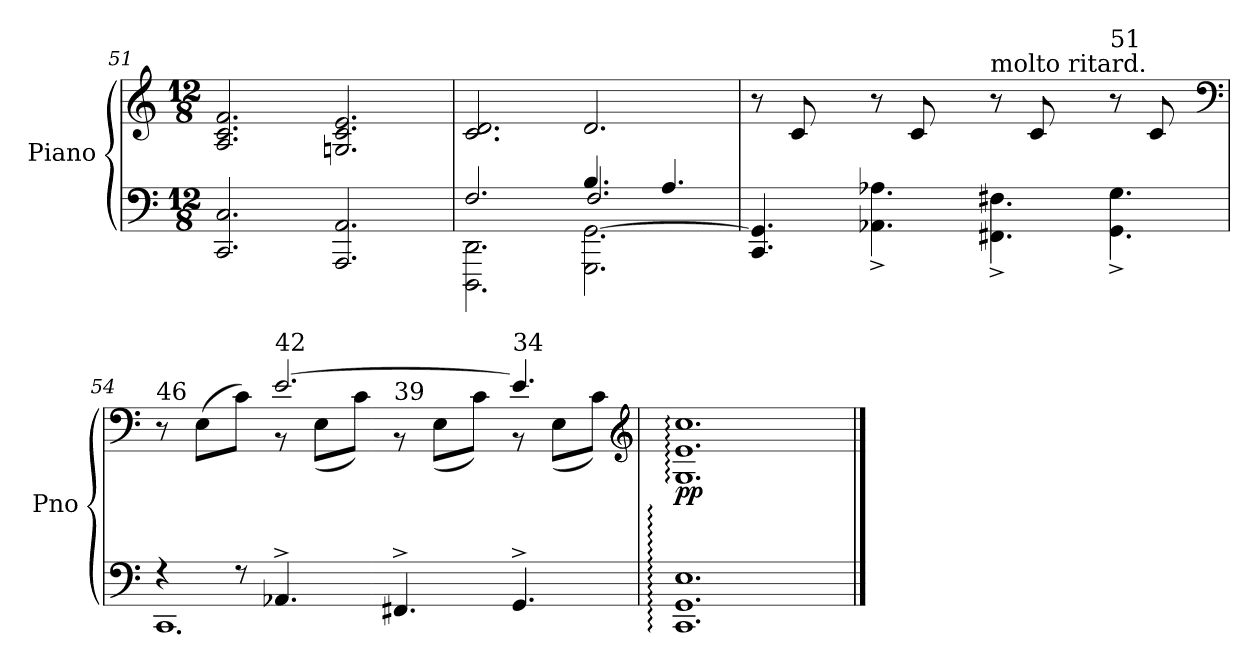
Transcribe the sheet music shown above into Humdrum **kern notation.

**kern	**kern	**dynam
*part1	*part1	*part1
*staff2	*staff1	*staff1/2
*I"Piano	*	*
*I'Pno	*	*
*clefF4	*clefG2	*
*k[]	*k[]	*
*C:	*C:	*
*M12/8	*M12/8	*
=51	=51	=51
2.CC/ 2.C/	2.A/ 2.c/ 2.f/	.
2.AAA/ 2.AA/	2.Gn/ 2.c/ 2.e/	.
!!LO:LB:g=z
=52	=52	=52
*^	*	*
*	*^	*	*
2.F/	2.ryy	2.DDD\ 2.DD\	2.c/ 2.d/	.
4.B/	2.F/	2.GGG\ [2.GG\	2.d/	.
4.A/	.	.	.	.
*	*v	*v	*	*
=53	=53	=53	=53
4ryy	4.CC/ 4.GG/]	8r	.
.	.	(8c/L	.
8E/J)	.	8ryy	.
4ryy	4.AA-X\^ 4.A-X\^	8r	.
.	.	(8c/L	.
8E/J)	.	8ryy	.
!	!	!LO:TX:a:t=molto ritard.	!
4ryy	4.FF#X\^ 4.F#X\^	8r	.
.	.	(8c/L	.
8E/J)	.	8ryy	.
!	!	!LO:TX:a:t=51	!
4ryy	4.GG\^ 4.G\^	8r	.
.	.	(8c/L	.
8E/J)	.	8ryy	.
*	*	*clefF4	*
=54	=54	=54	=54
*	*	*^	*
!	!	!LO:TX:a:t=46	!	!
4rF	1.CC	8r	4.ryy	.
.	.	(8E\L	.	.
8rF	.	8c\J)	.	.
!	!	!LO:TX:a:t=42	!	!
4.AA-X^/	.	[2.e/	8r	.
.	.	.	(8E\L	.
.	.	.	8c\J)	.
!	!	!	!LO:TX:a:t=39	!
4.FF#X^/	.	.	8r	.
.	.	.	(8E\L	.
.	.	.	8c\J)	.
!	!	!LO:TX:a:t=34	!	!
4.GG^/	.	4.e/]	8r	.
.	.	.	(8E\L	.
.	.	.	8c\J)	.
*	*	*v	*v	*
*	*	*clefG2	*
=55	=55	=55	=55
*	*	*^	*
!	!	!LO:TX:a:t=28	!	!
!	!	!	!	!LO:DY:b
*	*	*v	*v	*
1.CC 1.GG 1.E	1.CCyy: 1.GGyy: 1.Eyy: 1.Gyy: 1.eyy: 1.ccyy:	1.G: 1.e: 1.cc:	pp
*v	*v	*	*
==	==	==
*-	*-	*-
